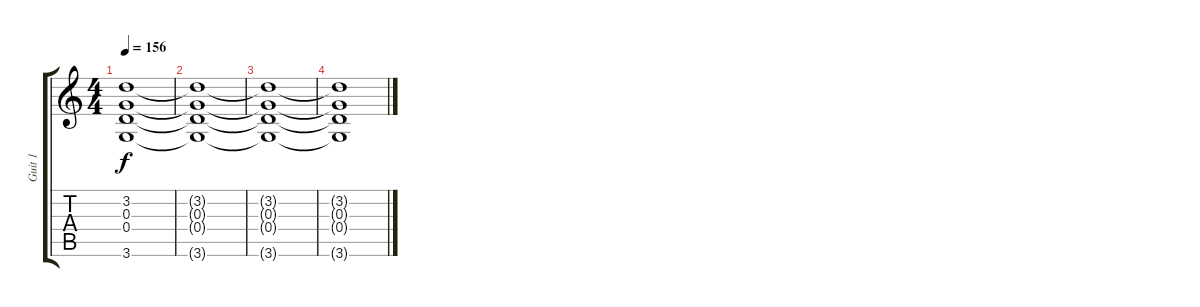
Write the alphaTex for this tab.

\track ("Guit 1" "Guit 1") {instrument acousticguitarsteel}
\staff {score tabs}
\tuning (E4 B3 G3 D3 A2 E2) {hide}
\ts (4 4)
\section ("" "")
\tempo 156
\clef g2
\ks c
(3.2 0.3 0.4 3.6).1{dy f volume 0} |
(3.2{t} 0.3{t} 0.4{t} 3.6{t}).1 |
(3.2{t} 0.3{t} 0.4{t} 3.6{t}).1 |
(3.2{t} 0.3{t} 0.4{t} 3.6{t}).1
